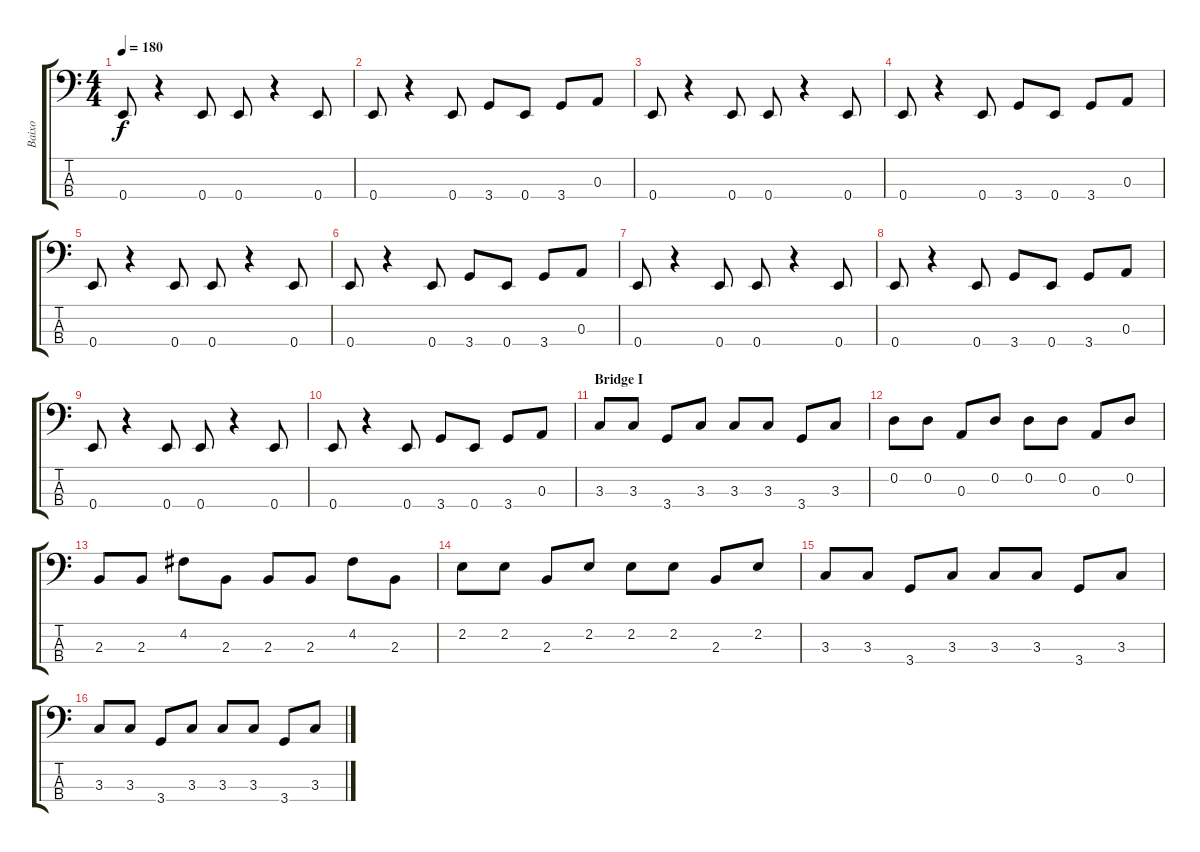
\track ("Baixo" "Baixo") {instrument electricbasspick}
\staff {score tabs}
\tuning (G2 D2 A1 E1) {hide}
\ts (4 4)
\tempo 180
\clef f4
\ks c
0.4.8{dy f} r.4 0.4.8 0.4.8 r.4 0.4.8 |
0.4.8 r.4 0.4.8 3.4.8 0.4.8 3.4.8 0.3.8 |
0.4.8 r.4 0.4.8 0.4.8 r.4 0.4.8 |
0.4.8 r.4 0.4.8 3.4.8 0.4.8 3.4.8 0.3.8 |
0.4.8 r.4 0.4.8 0.4.8 r.4 0.4.8 |
0.4.8 r.4 0.4.8 3.4.8 0.4.8 3.4.8 0.3.8 |
0.4.8 r.4 0.4.8 0.4.8 r.4 0.4.8 |
0.4.8 r.4 0.4.8 3.4.8 0.4.8 3.4.8 0.3.8 |
0.4.8 r.4 0.4.8 0.4.8 r.4 0.4.8 |
0.4.8 r.4 0.4.8 3.4.8 0.4.8 3.4.8 0.3.8 |
\section ("" "Bridge I")
3.3.8 3.3.8 3.4.8 3.3.8 3.3.8 3.3.8 3.4.8 3.3.8 |
0.2.8 0.2.8 0.3.8 0.2.8 0.2.8 0.2.8 0.3.8 0.2.8 |
2.3.8 2.3.8 4.2.8 2.3.8 2.3.8 2.3.8 4.2.8 2.3.8 |
2.2.8 2.2.8 2.3.8 2.2.8 2.2.8 2.2.8 2.3.8 2.2.8 |
3.3.8 3.3.8 3.4.8 3.3.8 3.3.8 3.3.8 3.4.8 3.3.8 |
3.3.8 3.3.8 3.4.8 3.3.8 3.3.8 3.3.8 3.4.8 3.3.8
